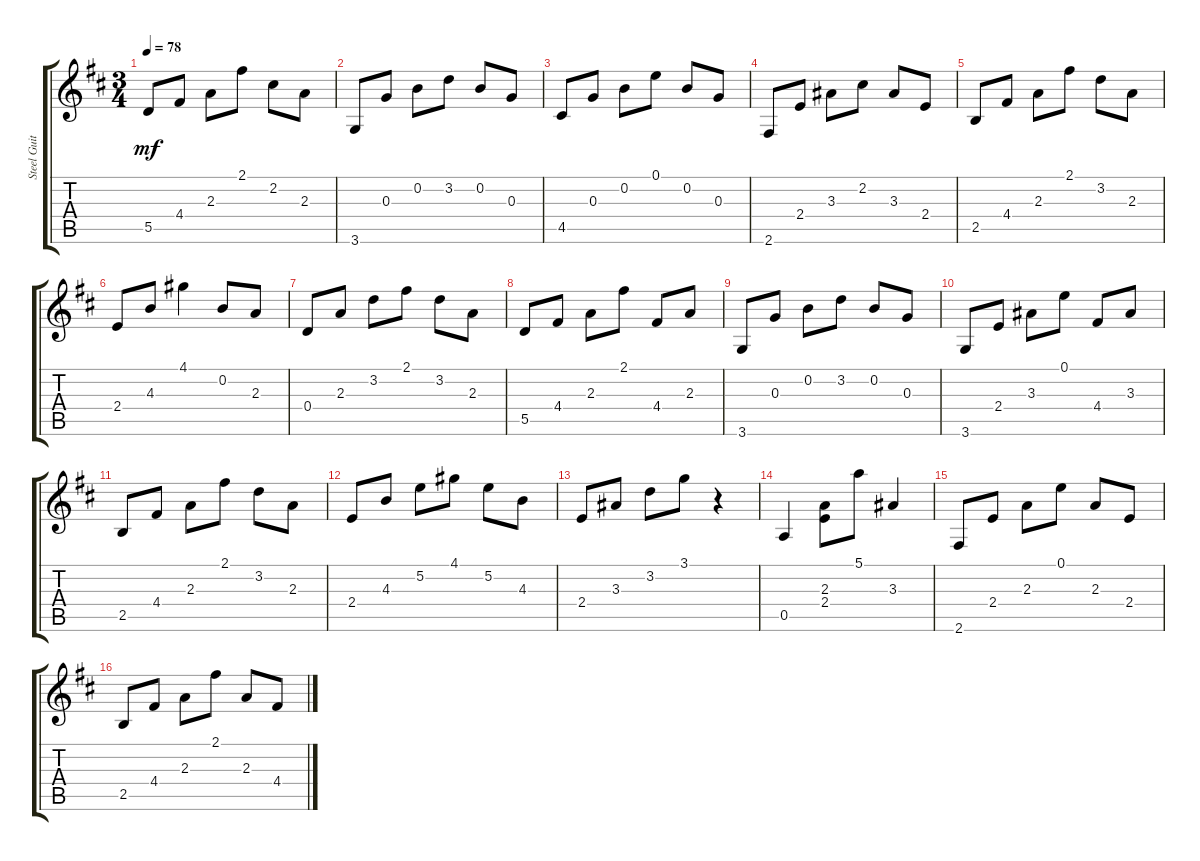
\track ("Steel Guitar" "Steel Guit") {instrument acousticguitarsteel}
\staff {score tabs}
\tuning (E4 B3 G3 D3 A2 E2) {hide}
\ts (3 4)
\tempo 78
\clef g2
\ks d
5.5.8{dy mf} 4.4.8 2.3.8 2.1.8 2.2.8 2.3.8 |
3.6.8 0.3.8 0.2.8 3.2.8 0.2.8 0.3.8 |
4.5.8 0.3.8 0.2.8 0.1.8 0.2.8 0.3.8 |
2.6.8 2.4.8 3.3.8 2.2.8 3.3.8 2.4.8 |
2.5.8 4.4.8 2.3.8 2.1.8 3.2.8 2.3.8 |
2.4.8 4.3.8 4.1.4 0.2.8 2.3.8 |
0.4.8 2.3.8 3.2.8 2.1.8 3.2.8 2.3.8 |
5.5.8 4.4.8 2.3.8 2.1.8 4.4.8 2.3.8 |
3.6.8 0.3.8 0.2.8 3.2.8 0.2.8 0.3.8 |
3.6.8 2.4.8 3.3.8 0.1.8 4.4.8 3.3.8 |
2.5.8 4.4.8 2.3.8 2.1.8 3.2.8 2.3.8 |
2.4.8 4.3.8 5.2.8 4.1.8 5.2.8 4.3.8 |
2.4.8 3.3.8 3.2.8 3.1.8 r.4 |
0.5.4 (2.3 2.4).8 5.1.8 3.3.4 |
2.6.8 2.4.8 2.3.8 0.1.8 2.3.8 2.4.8 |
2.5.8 4.4.8 2.3.8 2.1.8 2.3.8 4.4.8
